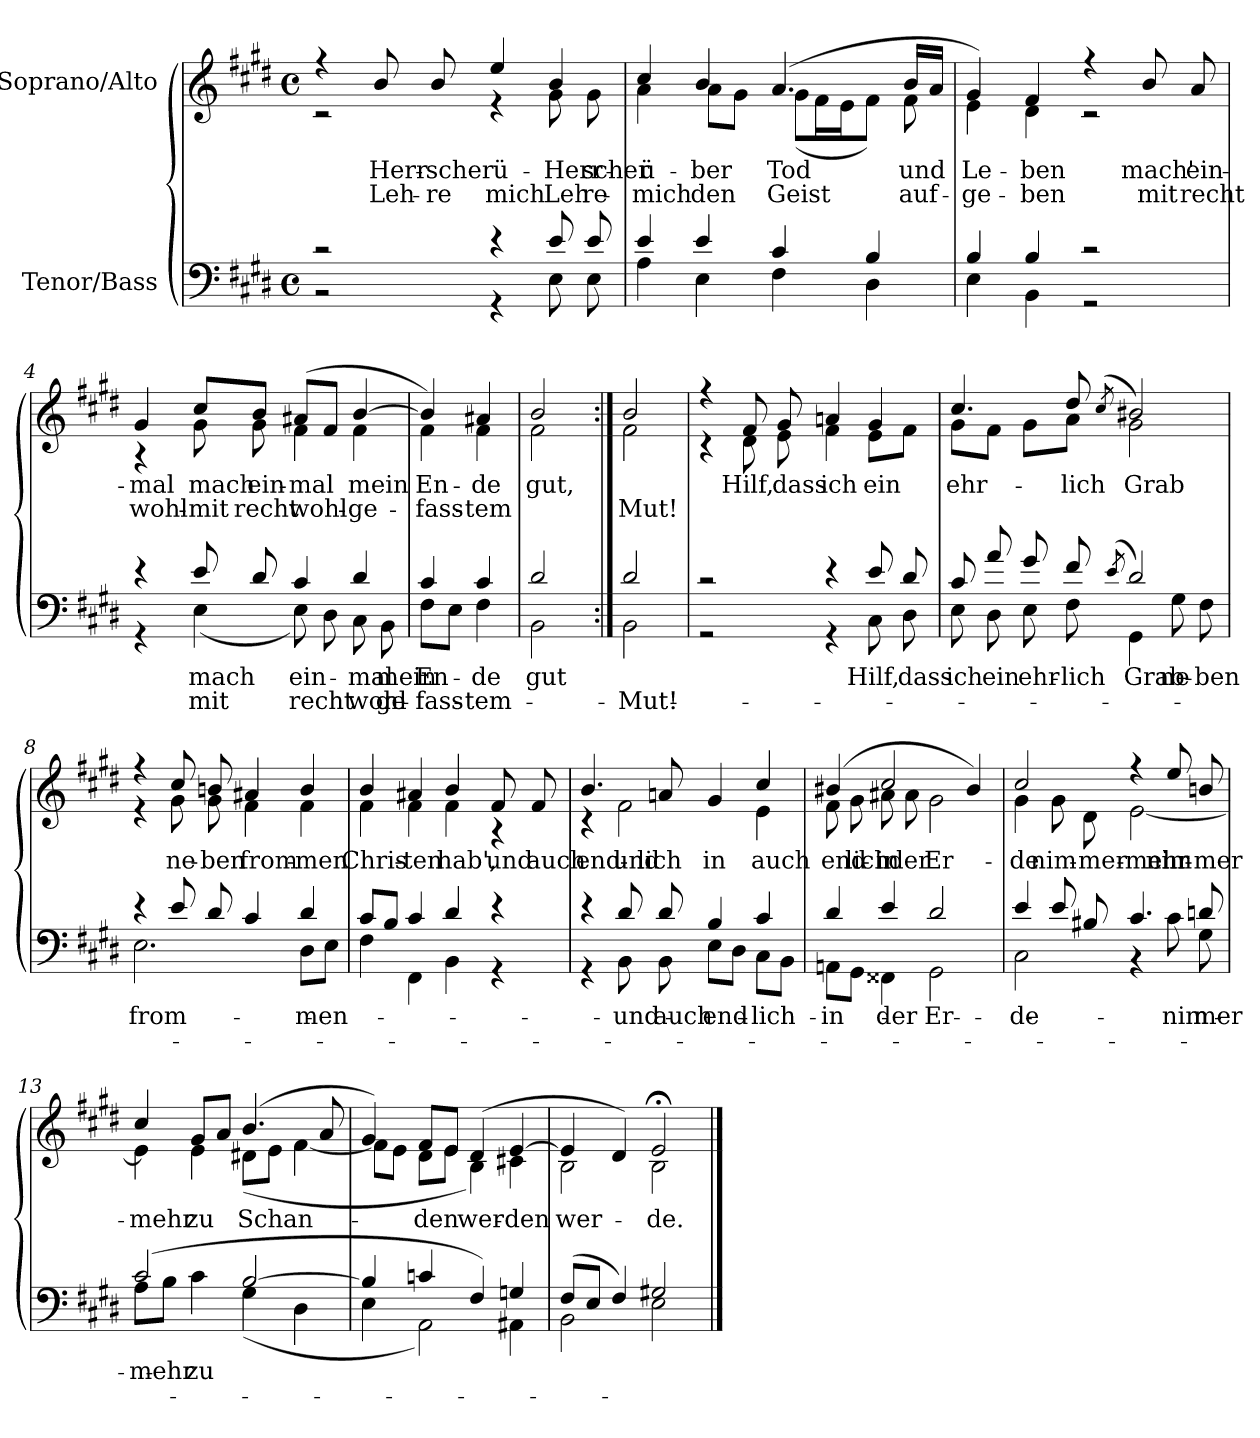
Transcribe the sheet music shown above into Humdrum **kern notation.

**kern	**text	**text	**kern	**text	**text
*part2	*part2	*part2	*part1	*part1	*part1
*staff2	*staff2	*staff2	*staff1	*staff1	*staff1
*I"Tenor/Bass	*	*	*I"Soprano/Alto	*	*
*clefF4	*	*	*clefG2	*	*
*k[f#c#g#d#]	*	*	*k[f#c#g#d#]	*	*
*M4/4	*	*	*M4/4	*	*
*met(c)	*	*	*met(c)	*	*
=1	=1	=1	=1	=1	=1
*^	*	*	*^	*	*
2r	2r	.	.	4r	2r	.	.
!	!	!	!	!	!	!LO:LY:a	!LO:LY:a
.	.	.	.	8b/	.	Herr-	Leh-
!	!	!	!	!	!	!LO:LY:a	!LO:LY:a
.	.	.	.	8b/	.	-scher	-re
!	!	!	!	!	!	!LO:LY:a	!LO:LY:a
4r	4r	.	.	4ee/	4r	ü-	mich
!	!	!	!	!	!	!LO:LY:a	!LO:LY:a
!	!	!	!	!	!	!LO:LY:b	!LO:LY:b
8e/	8E\	.	.	4b/	8g#\	Herr-	Leh-
!	!	!	!	!	!	!LO:LY:b	!LO:LY:b
8e/	8E\	.	.	.	8g#\	-scher	-re
=2	=2	=2	=2	=2	=2	=2	=2
!	!	!	!	!	!	!LO:LY:a	!LO:LY:a
!	!	!	!	!	!	!LO:LY:b	!LO:LY:b
4e/	4A\	.	.	4cc#/	4a\	ü-	mich
!	!	!	!	!	!	!LO:LY:a	!LO:LY:a
!	!	!	!	!	!	!LO:LY:b	!LO:LY:b
4e/	4E\	.	.	4b/	8a\L	-ber	den
.	.	.	.	.	8g#\J	.	.
!	!	!	!	!	!	!LO:LY:a	!LO:LY:a
!	!	!	!	!	!	!LO:LY:b	!LO:LY:b
4c#/	4F#\	.	.	(4.a/	(8g#\L	Tod	Geist
.	.	.	.	.	16f#\L	.	.
.	.	.	.	.	16e\J	.	.
4B/	4D#\	.	.	.	8f#\J)	.	.
!	!	!	!	!	!	!LO:LY:b	!LO:LY:b
.	.	.	.	16b/LL	8f#\	und	auf-
.	.	.	.	16a/JJ	.	.	.
=3	=3	=3	=3	=3	=3	=3	=3
!	!	!	!	!	!	!LO:LY:b	!LO:LY:b
4B/	4E\	.	.	4g#/)	4e\	Le-	-ge-
!	!	!	!	!	!	!LO:LY:a	!LO:LY:a
!	!	!	!	!	!	!LO:LY:b	!LO:LY:b
4B/	4BB\	.	.	4f#/	4d#\	-ben	-ben
2r	2r	.	.	4r	2r	.	.
!	!	!	!	!	!	!LO:LY:a	!LO:LY:a
.	.	.	.	8b/	.	mach'	mit
!	!	!	!	!	!	!LO:LY:a	!LO:LY:a
.	.	.	.	8a/	.	ein-	recht
!!LO:LB:g=z	!!
=4	=4	=4	=4	=4	=4	=4	=4
!	!	!	!	!	!	!LO:LY:a	!LO:LY:a
4r	4r	.	.	4g#/	4r	-mal	wohl-
!	!	!LO:LY:b	!LO:LY:b	!	!	!LO:LY:a	!LO:LY:a
!	!	!	!	!	!	!LO:LY:b	!LO:LY:b
8e/	(4E\	mach	mit	8cc#/L	8g#\	mach	mit
!	!	!	!	!	!	!LO:LY:b	!LO:LY:b
8d#/	.	.	.	8b/J	8g#\	ein-	recht
!	!	!LO:LY:b	!LO:LY:b	!	!	!LO:LY:a	!LO:LY:a
!	!	!	!	!	!	!LO:LY:b	!LO:LY:b
4c#/	8E\)	ein-	recht	(8a#X/L	4f#\	-mal	wohl-
.	8D#\	.	.	8f#/J	.	.	.
!	!	!LO:LY:b	!LO:LY:b	!	!	!LO:LY:b	!LO:LY:b
4d#/	8C#\	-mal	wohl-	[4b/	4f#\	mein	-ge-
!	!	!LO:LY:b	!LO:LY:b	!	!	!	!
.	8BB\	mein	-ge-	.	.	.	.
=5	=5	=5	=5	=5	=5	=5	=5
!	!	!LO:LY:b	!LO:LY:b	!	!	!LO:LY:b	!LO:LY:b
4c#/	8F#\L	En-	-fass-	4b/])	4f#\	En-	-fass-
.	8E\J	.	.	.	.	.	.
!	!	!LO:LY:b	!LO:LY:b	!	!	!LO:LY:a	!LO:LY:a
!	!	!	!	!	!	!LO:LY:b	!LO:LY:b
4c#/	4F#\	-de	-tem	4a#X/	4f#\	-de	-tem
=5X1	=5X1	=5X1	=5X1	=5X1	=5X1	=5X1	=5X1
!	!	!LO:LY:b	!	!	!	!LO:LY:a	!
!	!	!	!	!	!	!LO:LY:b	!
2d#/	2BB\	gut	.	2b/	2f#\	gut,	.
=5X2:|!	=5X2:|!	=5X2:|!	=5X2:|!	=5X2:|!	=5X2:|!	=5X2:|!	=5X2:|!
!	!	!	!LO:LY:b	!	!	!	!LO:LY:a
!	!	!	!	!	!	!	!LO:LY:b
2d#/	2BB\	.	Mut!	2b/	2f#\	.	Mut!
=6	=6	=6	=6	=6	=6	=6	=6
2r	2r	.	.	4r	4r	.	.
!	!	!	!	!	!	!LO:LY:b	!
.	.	.	.	8f#/	8d#\	Hilf,	.
!	!	!	!	!	!	!LO:LY:b	!
.	.	.	.	8g#/	8e\	dass	.
!	!	!	!	!	!	!LO:LY:b	!
4r	4r	.	.	4an/	4f#\	ich	.
!	!	!LO:LY:b	!	!	!	!LO:LY:b	!
8e/	8C#\	Hilf,	.	4g#/	8e\L	ein	.
!	!	!LO:LY:b	!	!	!	!	!
8d#/	8D#\	dass	.	.	8f#\J	.	.
!!LO:LB:g=z	!!
=7	=7	=7	=7	=7	=7	=7	=7
!	!	!LO:LY:b	!	!	!	!LO:LY:b	!
8c#/	8E\	ich	.	4.cc#/	8g#\L	ehr-	.
!	!	!LO:LY:b	!	!	!	!	!
8a/	8D#\	ein	.	.	8f#\J	.	.
!	!	!LO:LY:b	!	!	!	!	!
8g#/	8E\	ehr-	.	.	8g#\L	.	.
!	!	!LO:LY:b	!	!	!	!LO:LY:b	!
8f#/	8F#\	-lich	.	8dd#/	8a\J	-lich	.
(>8qe/	.	.	.	(>8qcc#/	.	.	.
!	!	!LO:LY:b	!	!	!	!LO:LY:b	!
2d#/)	4GG#\	Grab	.	2b#X/)	2g#\	Grab	.
!	!	!LO:LY:b	!	!	!	!	!
.	8G#\	ne-	.	.	.	.	.
!	!	!LO:LY:b	!	!	!	!	!
.	8F#\	-ben	.	.	.	.	.
=8	=8	=8	=8	=8	=8	=8	=8
!	!	!LO:LY:b	!	!	!	!	!
4r	2.E\	from-	.	4r	4r	.	.
!	!	!	!	!	!	!LO:LY:b	!
8e/	.	.	.	8cc#/	8g#\	ne-	.
!	!	!	!	!	!	!LO:LY:b	!
8d#/	.	.	.	8bn/	8g#\	-ben	.
!	!	!	!	!	!	!LO:LY:b	!
4c#/	.	.	.	4a#X/	4f#\	from-	.
!	!	!LO:LY:b	!	!	!	!LO:LY:b	!
4d#/	8D#\L	-men	.	4b/	4f#\	-men	.
.	8E\J	.	.	.	.	.	.
=9	=9	=9	=9	=9	=9	=9	=9
!	!	!	!	!	!	!LO:LY:b	!
8c#/L	4F#\	.	.	4b/	4f#\	Chris-	.
8B/J	.	.	.	.	.	.	.
!	!	!	!	!	!	!LO:LY:b	!
4c#/	4FF#\	.	.	4a#X/	4f#\	-ten	.
!	!	!	!	!	!	!LO:LY:b	!
4d#/	4BB\	.	.	4b/	4f#\	hab',	.
!	!	!	!	!	!	!LO:LY:a	!
4r	4r	.	.	8f#/	4r	und	.
!	!	!	!	!	!	!LO:LY:a	!
.	.	.	.	8f#/	.	auch	.
=10	=10	=10	=10	=10	=10	=10	=10
!	!	!	!	!	!	!LO:LY:a	!
4r	4r	.	.	4.b/	4r	end-	.
!	!	!LO:LY:b	!	!	!	!LO:LY:b	!
8d#/	8BB\	und	.	.	2f#\	und	.
!	!	!LO:LY:b	!	!	!	!LO:LY:a	!
8d#/	8BB\	auch	.	8an/	.	-lich	.
!	!	!LO:LY:b	!	!	!	!LO:LY:a	!
4B/	8E\L	end-	.	4g#/	.	in	.
.	8D#\J	.	.	.	.	.	.
!	!	!LO:LY:b	!	!	!	!LO:LY:a	!
!	!	!	!	!	!	!LO:LY:b	!
4c#/	8C#\L	-lich	.	4cc#/	4e\	auch	.
.	8BB\J	.	.	.	.	.	.
!!LO:LB:g=z	!!
=11	=11	=11	=11	=11	=11	=11	=11
!	!	!LO:LY:b	!	!	!	!LO:LY:a	!
!	!	!	!	!	!	!LO:LY:b	!
4d#/	8AAn\L	in	.	(4b#X/	8f#\	end-	.
!	!	!	!	!	!	!LO:LY:b	!
.	8GG#\J	.	.	.	8g#\	-lich	.
!	!	!LO:LY:b	!	!	!	!LO:LY:b	!
4e/	4FF##X\	der	.	2cc#/	8a#X\	in	.
!	!	!	!	!	!	!LO:LY:b	!
.	.	.	.	.	8a#\	der	.
!	!	!LO:LY:b	!	!	!	!LO:LY:b	!
2d#/	2GG#\	Er-	.	.	2g#\	Er-	.
.	.	.	.	4b#/)	.	.	.
=12	=12	=12	=12	=12	=12	=12	=12
!	!	!LO:LY:b	!	!	!	!LO:LY:a	!
!	!	!	!	!	!	!LO:LY:b	!
4e/	2C#\	-de	.	2cc#/	4g#\	-de	.
!	!	!	!	!	!	!LO:LY:b	!
8e/	.	.	.	.	8g#\	nim-	.
!	!	!	!	!	!	!LO:LY:b	!
8B#X/	.	.	.	.	8d#\	-mer-	.
!	!	!	!	!	!	!LO:LY:b	!
4.c#/	4r	.	.	4r	[2e\	-mehr	.
!	!	!LO:LY:b	!	!	!	!LO:LY:a	!
.	8c#\	nim-	.	8ee/	.	nim-	.
!	!	!LO:LY:b	!	!	!	!LO:LY:a	!
8dn/	8G#\	-mer-	.	8bn/	.	-mer-	.
=13	=13	=13	=13	=13	=13	=13	=13
!	!	!LO:LY:b	!	!	!	!LO:LY:a	!
(2c#/	8A\L	-mehr	.	4cc#/	4e\]	-mehr	.
.	8B\J	.	.	.	.	.	.
!	!	!LO:LY:b	!	!	!	!LO:LY:a	!
!	!	!	!	!	!	!LO:LY:b	!
.	4c#\	zu	.	8g#/L	4e\	zu	.
.	.	.	.	8a/J	.	.	.
!	!	!	!	!	!	!LO:LY:a	!
!	!	!	!	!	!	!LO:LY:b	!
[2B/	(4G#\	.	.	(4.b/	(8d#X\L	Schan-	.
.	.	.	.	.	8e\J	.	.
.	4D#\	.	.	.	[4f#\	.	.
.	.	.	.	8a/	.	.	.
=14	=14	=14	=14	=14	=14	=14	=14
4B/]	4E\	.	.	4g#/)	8f#\L]	.	.
.	.	.	.	.	8e\J	.	.
!	!	!	!	!	!	!LO:LY:a	!
4cn/	2AA\)	.	.	8f#/L	8d#\L	-den	.
.	.	.	.	8e/J	8e\J	.	.
!	!	!	!	!	!	!LO:LY:a	!
4F#/)	.	.	.	(4d#/	4B\)	wer-	.
!	!	!	!	!	!	!LO:LY:b	!
4Gn/	4AA#X\	.	.	[4e/	4c#X\	-den	.
=15	=15	=15	=15	=15	=15	=15	=15
!	!	!	!	!	!	!LO:LY:b	!
(8F#/L	2BB\	.	.	4e/]	2B\	wer-	.
8E/J	.	.	.	.	.	.	.
4F#/)	.	.	.	4d#/)	.	.	.
!	!	!	!	!	!	!LO:LY:a	!
!	!	!	!	!	!	!LO:LY:b	!
2G#X/	2E\	.	.	2e;</	2B\	de.	.
*v	*v	*	*	*	*	*	*
*	*	*	*v	*v	*	*
==	==	==	==	==	==
*-	*-	*-	*-	*-	*-
